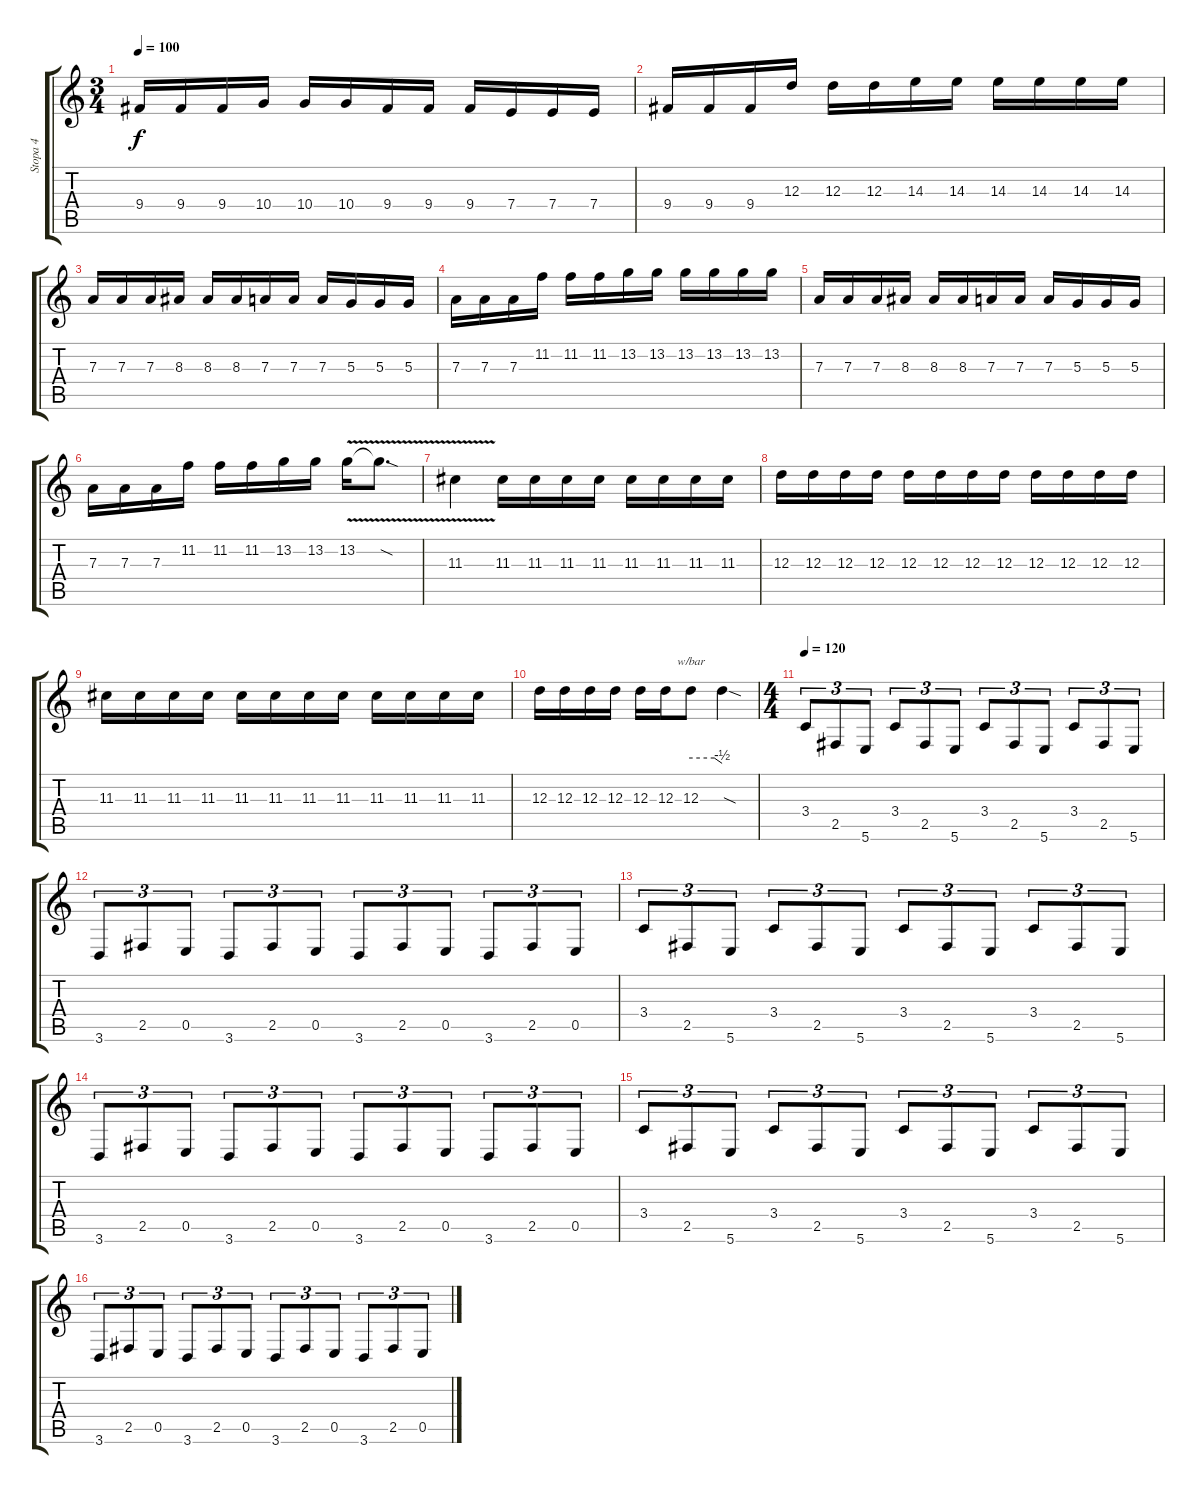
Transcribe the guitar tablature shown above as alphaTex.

\track ("Stopa 4" "Stopa 4") {instrument distortionguitar}
\staff {score tabs}
\tuning (B3 Gb3 D3 A2 E2 B1) {hide}
\ts (3 4)
\tempo 100
\clef g2
\ks c
9.4.16{dy f} 9.4.16 9.4.16 10.4.16 10.4.16 10.4.16 9.4.16 9.4.16 9.4.16 7.4.16 7.4.16 7.4.16 |
9.4.16 9.4.16 9.4.16 12.3.16 12.3.16 12.3.16 14.3.16 14.3.16 14.3.16 14.3.16 14.3.16 14.3.16 |
7.3.16 7.3.16 7.3.16 8.3.16 8.3.16 8.3.16 7.3.16 7.3.16 7.3.16 5.3.16 5.3.16 5.3.16 |
7.3.16 7.3.16 7.3.16 11.2.16 11.2.16 11.2.16 13.2.16 13.2.16 13.2.16 13.2.16 13.2.16 13.2.16 |
7.3.16 7.3.16 7.3.16 8.3.16 8.3.16 8.3.16 7.3.16 7.3.16 7.3.16 5.3.16 5.3.16 5.3.16 |
7.3.16 7.3.16 7.3.16 11.2.16 11.2.16 11.2.16 13.2.16 13.2.16 13.2{v}.16 13.2{v sod t}.8{d} |
11.3{v}.4 11.3.16 11.3.16 11.3.16 11.3.16 11.3.16 11.3.16 11.3.16 11.3.16 |
12.3.16 12.3.16 12.3.16 12.3.16 12.3.16 12.3.16 12.3.16 12.3.16 12.3.16 12.3.16 12.3.16 12.3.16 |
11.3.16 11.3.16 11.3.16 11.3.16 11.3.16 11.3.16 11.3.16 11.3.16 11.3.16 11.3.16 11.3.16 11.3.16 |
12.3.16 12.3.16 12.3.16 12.3.16 12.3.16 12.3.16 12.3.8{tbe (custom default 0 0 45 0 60 -2)} 12.3{sod t}.4 |
\ts (4 4)
\tempo 120
3.4.8{tu (3 2)} 2.5.8{tu (3 2)} 5.6.8{tu (3 2)} 3.4.8{tu (3 2)} 2.5.8{tu (3 2)} 5.6.8{tu (3 2)} 3.4.8{tu (3 2)} 2.5.8{tu (3 2)} 5.6.8{tu (3 2)} 3.4.8{tu (3 2)} 2.5.8{tu (3 2)} 5.6.8{tu (3 2)} |
3.6.8{tu (3 2)} 2.5.8{tu (3 2)} 0.5.8{tu (3 2)} 3.6.8{tu (3 2)} 2.5.8{tu (3 2)} 0.5.8{tu (3 2)} 3.6.8{tu (3 2)} 2.5.8{tu (3 2)} 0.5.8{tu (3 2)} 3.6.8{tu (3 2)} 2.5.8{tu (3 2)} 0.5.8{tu (3 2)} |
3.4.8{tu (3 2)} 2.5.8{tu (3 2)} 5.6.8{tu (3 2)} 3.4.8{tu (3 2)} 2.5.8{tu (3 2)} 5.6.8{tu (3 2)} 3.4.8{tu (3 2)} 2.5.8{tu (3 2)} 5.6.8{tu (3 2)} 3.4.8{tu (3 2)} 2.5.8{tu (3 2)} 5.6.8{tu (3 2)} |
3.6.8{tu (3 2)} 2.5.8{tu (3 2)} 0.5.8{tu (3 2)} 3.6.8{tu (3 2)} 2.5.8{tu (3 2)} 0.5.8{tu (3 2)} 3.6.8{tu (3 2)} 2.5.8{tu (3 2)} 0.5.8{tu (3 2)} 3.6.8{tu (3 2)} 2.5.8{tu (3 2)} 0.5.8{tu (3 2)} |
3.4.8{tu (3 2)} 2.5.8{tu (3 2)} 5.6.8{tu (3 2)} 3.4.8{tu (3 2)} 2.5.8{tu (3 2)} 5.6.8{tu (3 2)} 3.4.8{tu (3 2)} 2.5.8{tu (3 2)} 5.6.8{tu (3 2)} 3.4.8{tu (3 2)} 2.5.8{tu (3 2)} 5.6.8{tu (3 2)} |
3.6.8{tu (3 2)} 2.5.8{tu (3 2)} 0.5.8{tu (3 2)} 3.6.8{tu (3 2)} 2.5.8{tu (3 2)} 0.5.8{tu (3 2)} 3.6.8{tu (3 2)} 2.5.8{tu (3 2)} 0.5.8{tu (3 2)} 3.6.8{tu (3 2)} 2.5.8{tu (3 2)} 0.5.8{tu (3 2)}
